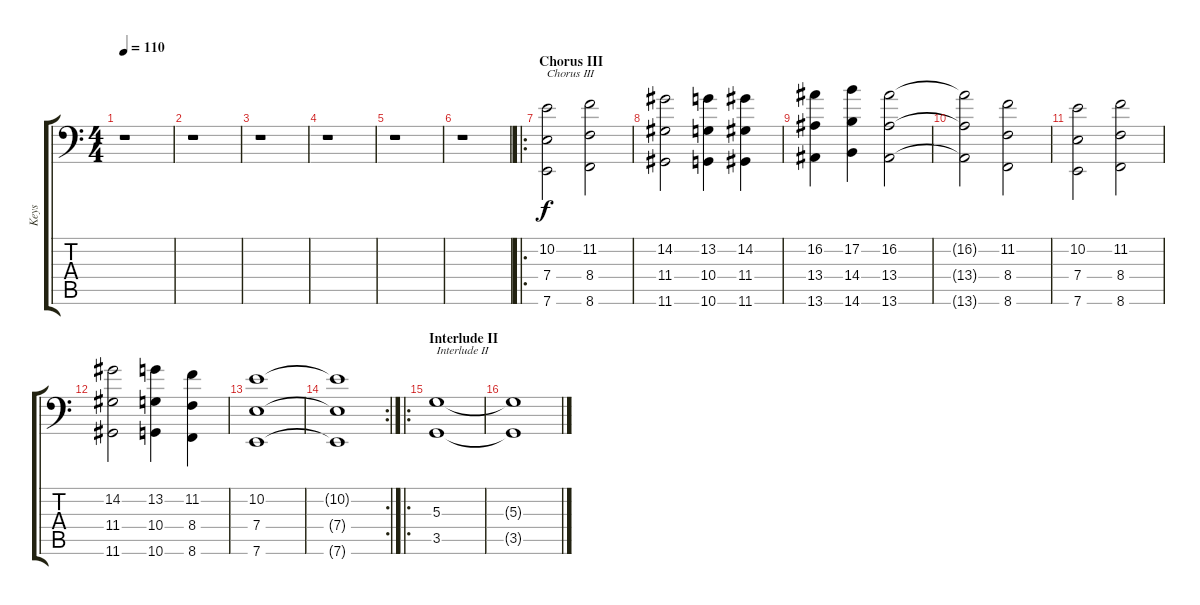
\track ("Keys" "Keys") {instrument brasssection}
\staff {score tabs}
\tuning (B3 Gb3 D3 A2 E2 A1) {hide}
\ts (4 4)
\tempo 110
\clef f4
\ks c
r.1{dy f} |
r.1 |
r.1 |
r.1 |
r.1 |
r.1 |
\ro
\section ("" "Chorus III")
(10.2 7.4 7.6).2{txt "Chorus III"} (11.2 8.4 8.6).2 |
(14.2 11.4 11.6).2 (13.2 10.4 10.6).4 (14.2 11.4 11.6).4 |
(16.2 13.4 13.6).4 (17.2 14.4 14.6).4 (16.2 13.4 13.6).2 |
(16.2{t} 13.4{t} 13.6{t}).2 (11.2 8.4 8.6).2 |
(10.2 7.4 7.6).2 (11.2 8.4 8.6).2 |
(14.2 11.4 11.6).2 (13.2 10.4 10.6).4 (11.2 8.4 8.6).4 |
(10.2 7.4 7.6).1 |
\rc 2
(10.2{t} 7.4{t} 7.6{t}).1 |
\ro
\section ("" "Interlude II")
(5.3 3.5).1{txt "Interlude II"} |
(5.3{t} 3.5{t}).1
